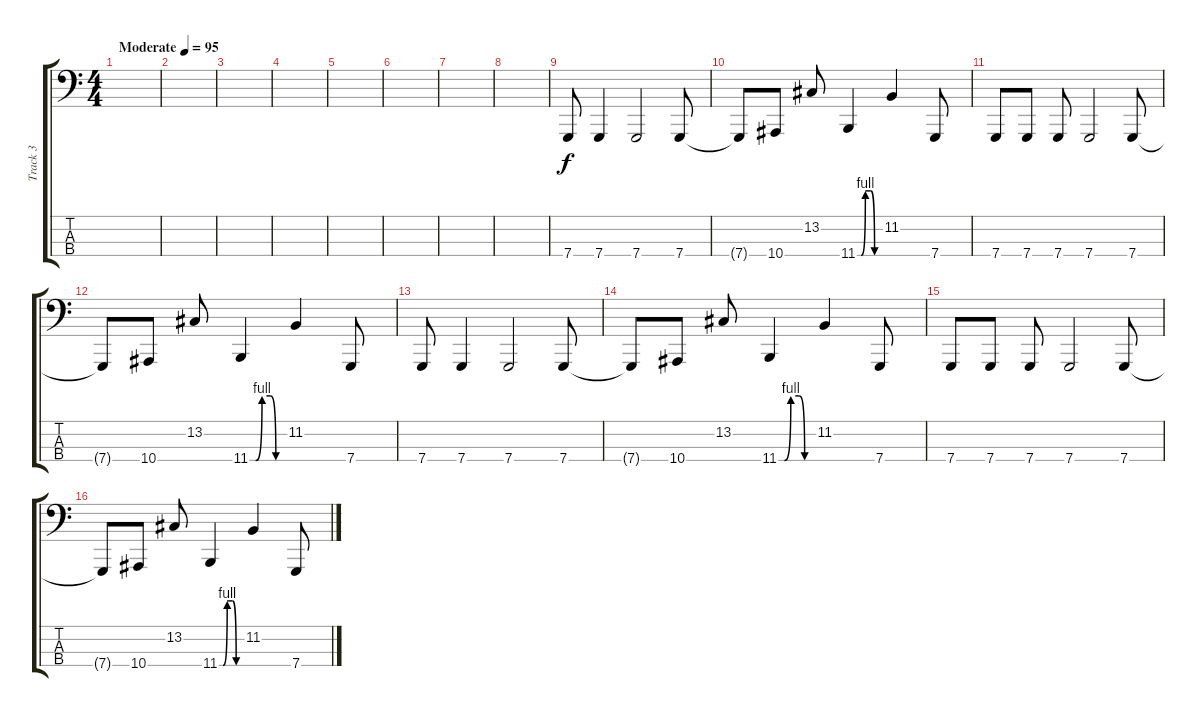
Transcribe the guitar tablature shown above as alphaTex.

\track ("Track 3" "Track 3") {instrument lead8bassandlead}
\staff {score tabs}
\tuning (F2 C2 G1 C1) {hide}
\ts (4 4)
\tempo (95 "Moderate")
\clef f4
\ks c
|
|
|
|
|
|
|
|
7.4.8 7.4.4 7.4.2 7.4.8 |
7.4{t}.8 10.4.8 13.2.8 11.4{be (custom 0 0 10 0 21 4 35 4 45 0 60 0)}.4 11.2.4 7.4.8 |
7.4.8 7.4.8 7.4.8 7.4.2 7.4.8 |
7.4{t}.8 10.4.8 13.2.8 11.4{be (custom 0 0 10 0 21 4 35 4 45 0 60 0)}.4 11.2.4 7.4.8 |
7.4.8 7.4.4 7.4.2 7.4.8 |
7.4{t}.8 10.4.8 13.2.8 11.4{be (custom 0 0 10 0 21 4 35 4 45 0 60 0)}.4 11.2.4 7.4.8 |
7.4.8 7.4.8 7.4.8 7.4.2 7.4.8 |
7.4{t}.8 10.4.8 13.2.8 11.4{be (custom 0 0 10 0 21 4 35 4 45 0 60 0)}.4 11.2.4 7.4.8
